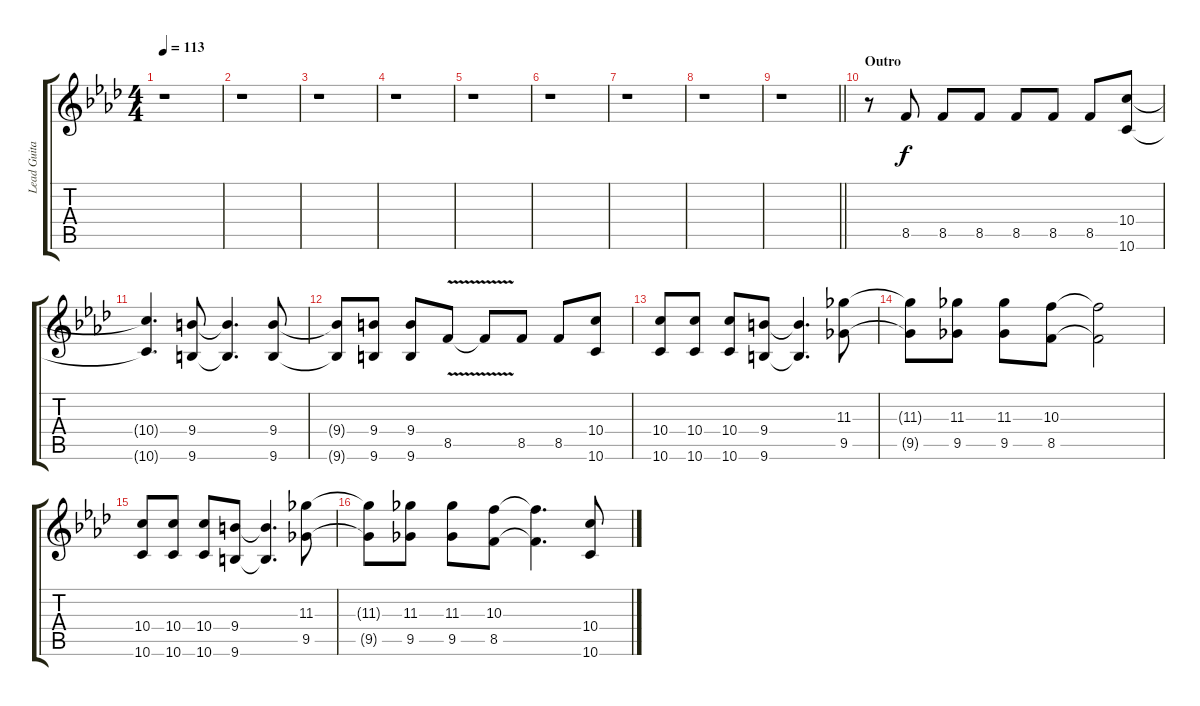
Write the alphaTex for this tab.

\track ("Lead Guitar" "Lead Guita") {instrument distortionguitar}
\staff {score tabs}
\tuning (E4 B3 G3 D3 A2 D2) {hide}
\ts (4 4)
\tempo 113
\clef g2
\ks fminor
r.1{dy f} |
r.1 |
r.1 |
r.1 |
r.1 |
r.1 |
r.1 |
r.1 |
\barLineRight lightlight
r.1 |
\section ("" "Outro")
r.8{volume 5} 8.5.8 8.5.8 8.5.8 8.5.8 8.5.8 8.5.8 (10.4 10.6).8 |
(10.4{t} 10.6{t}).4{d} (9.4 9.6).8 (9.4{t} 9.6{t}).4{d} (9.4 9.6).8 |
(9.4{t} 9.6{t}).8 (9.4 9.6).8 (9.4 9.6).8 8.5{v}.8 8.5{v t}.8 8.5.8 8.5.8 (10.4 10.6).8 |
(10.4 10.6).8 (10.4 10.6).8 (10.4 10.6).8 (9.4 9.6).8 (9.4{t} 9.6{t}).4{d} (11.3 9.5).8 |
(11.3{t} 9.5{t}).8 (11.3 9.5).8 (11.3 9.5).8 (10.3 8.5).8 (10.3{t} 8.5{t}).2 |
(10.4 10.6).8 (10.4 10.6).8 (10.4 10.6).8 (9.4 9.6).8 (9.4{t} 9.6{t}).4{d} (11.3 9.5).8 |
(11.3{t} 9.5{t}).8 (11.3 9.5).8 (11.3 9.5).8 (10.3 8.5).8 (10.3{t} 8.5{t}).4{d} (10.4 10.6).8
